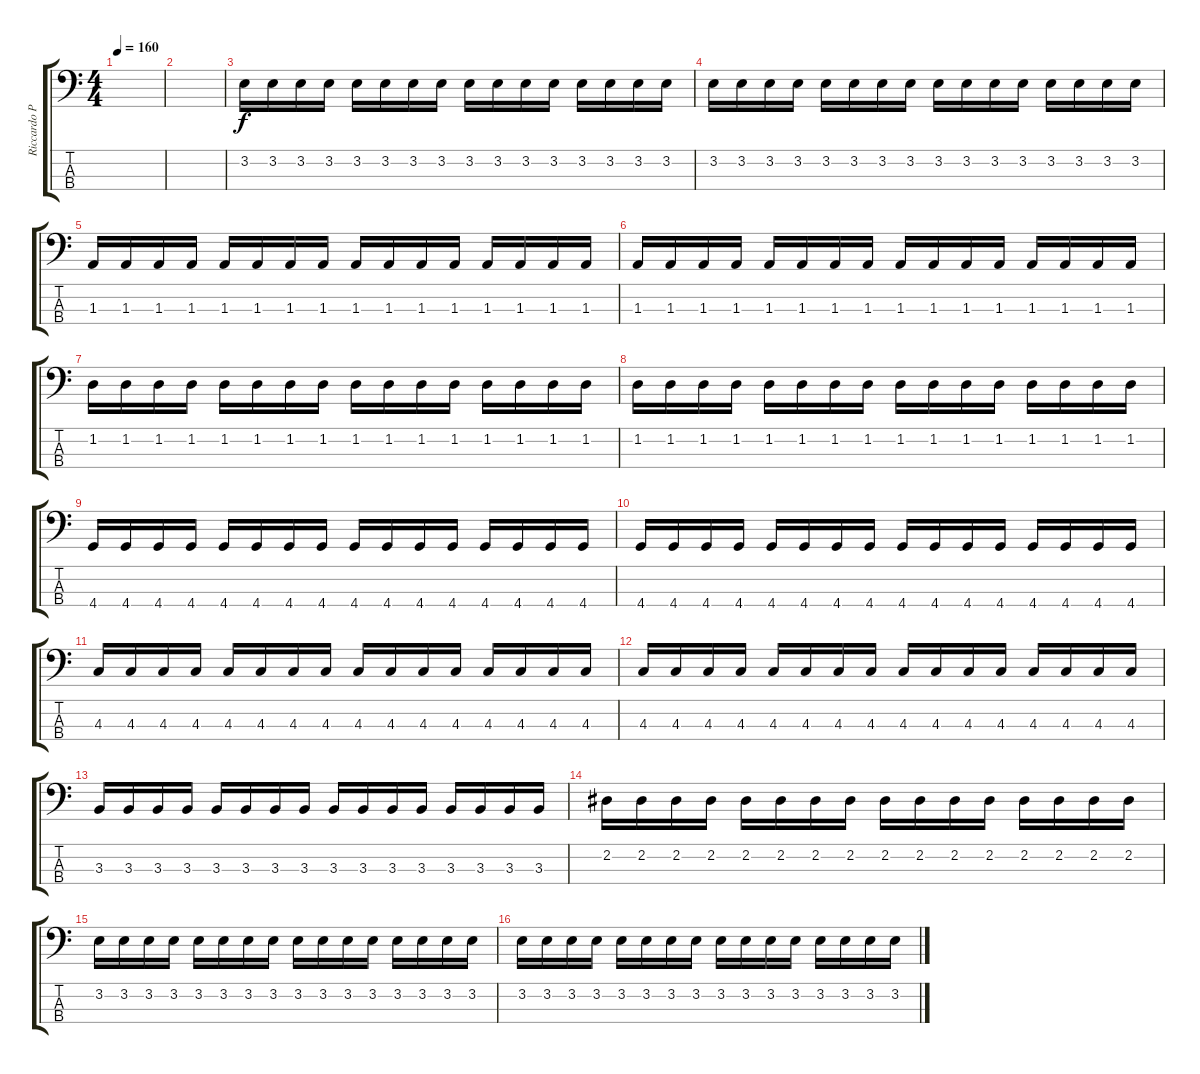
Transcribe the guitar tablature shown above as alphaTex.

\track ("Riccardo Paoli" "Riccardo P") {instrument electricbassfinger}
\staff {score tabs}
\tuning (Gb2 Db2 Ab1 Eb1) {hide}
\ts (4 4)
\tempo 160
\clef f4
\ks c
|
|
3.2.16 3.2.16 3.2.16 3.2.16 3.2.16 3.2.16 3.2.16 3.2.16 3.2.16 3.2.16 3.2.16 3.2.16 3.2.16 3.2.16 3.2.16 3.2.16 |
3.2.16 3.2.16 3.2.16 3.2.16 3.2.16 3.2.16 3.2.16 3.2.16 3.2.16 3.2.16 3.2.16 3.2.16 3.2.16 3.2.16 3.2.16 3.2.16 |
1.3.16 1.3.16 1.3.16 1.3.16 1.3.16 1.3.16 1.3.16 1.3.16 1.3.16 1.3.16 1.3.16 1.3.16 1.3.16 1.3.16 1.3.16 1.3.16 |
1.3.16 1.3.16 1.3.16 1.3.16 1.3.16 1.3.16 1.3.16 1.3.16 1.3.16 1.3.16 1.3.16 1.3.16 1.3.16 1.3.16 1.3.16 1.3.16 |
1.2.16 1.2.16 1.2.16 1.2.16 1.2.16 1.2.16 1.2.16 1.2.16 1.2.16 1.2.16 1.2.16 1.2.16 1.2.16 1.2.16 1.2.16 1.2.16 |
1.2.16 1.2.16 1.2.16 1.2.16 1.2.16 1.2.16 1.2.16 1.2.16 1.2.16 1.2.16 1.2.16 1.2.16 1.2.16 1.2.16 1.2.16 1.2.16 |
4.4.16 4.4.16 4.4.16 4.4.16 4.4.16 4.4.16 4.4.16 4.4.16 4.4.16 4.4.16 4.4.16 4.4.16 4.4.16 4.4.16 4.4.16 4.4.16 |
4.4.16 4.4.16 4.4.16 4.4.16 4.4.16 4.4.16 4.4.16 4.4.16 4.4.16 4.4.16 4.4.16 4.4.16 4.4.16 4.4.16 4.4.16 4.4.16 |
4.3.16 4.3.16 4.3.16 4.3.16 4.3.16 4.3.16 4.3.16 4.3.16 4.3.16 4.3.16 4.3.16 4.3.16 4.3.16 4.3.16 4.3.16 4.3.16 |
4.3.16 4.3.16 4.3.16 4.3.16 4.3.16 4.3.16 4.3.16 4.3.16 4.3.16 4.3.16 4.3.16 4.3.16 4.3.16 4.3.16 4.3.16 4.3.16 |
3.3.16 3.3.16 3.3.16 3.3.16 3.3.16 3.3.16 3.3.16 3.3.16 3.3.16 3.3.16 3.3.16 3.3.16 3.3.16 3.3.16 3.3.16 3.3.16 |
2.2.16 2.2.16 2.2.16 2.2.16 2.2.16 2.2.16 2.2.16 2.2.16 2.2.16 2.2.16 2.2.16 2.2.16 2.2.16 2.2.16 2.2.16 2.2.16 |
3.2.16 3.2.16 3.2.16 3.2.16 3.2.16 3.2.16 3.2.16 3.2.16 3.2.16 3.2.16 3.2.16 3.2.16 3.2.16 3.2.16 3.2.16 3.2.16 |
3.2.16 3.2.16 3.2.16 3.2.16 3.2.16 3.2.16 3.2.16 3.2.16 3.2.16 3.2.16 3.2.16 3.2.16 3.2.16 3.2.16 3.2.16 3.2.16
